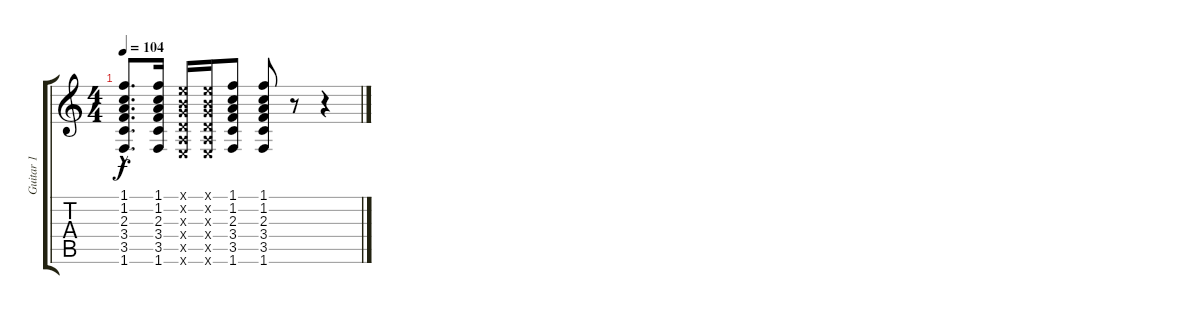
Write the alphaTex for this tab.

\track ("Guitar 1" "Guitar 1") {instrument overdrivenguitar}
\staff {score tabs}
\tuning (E4 B3 G3 D3 A2 E2) {hide}
\ts (4 4)
\tempo 104
\clef g2
\ks c
(1.1{hac} 1.2{hac} 2.3{hac} 3.4{hac} 3.5{hac} 1.6{hac}).8{d dy f} (1.1 1.2 2.3 3.4 3.5 1.6).16 (0.1{x} 0.2{x} 0.3{x} 0.4{x} 0.5{x} 0.6{x}).16 (0.1{x} 0.2{x} 0.3{x} 0.4{x} 0.5{x} 0.6{x}).16 (1.1 1.2 2.3 3.4 3.5 1.6).8 (1.1 1.2 2.3 3.4 3.5 1.6).8 r.8 r.4
